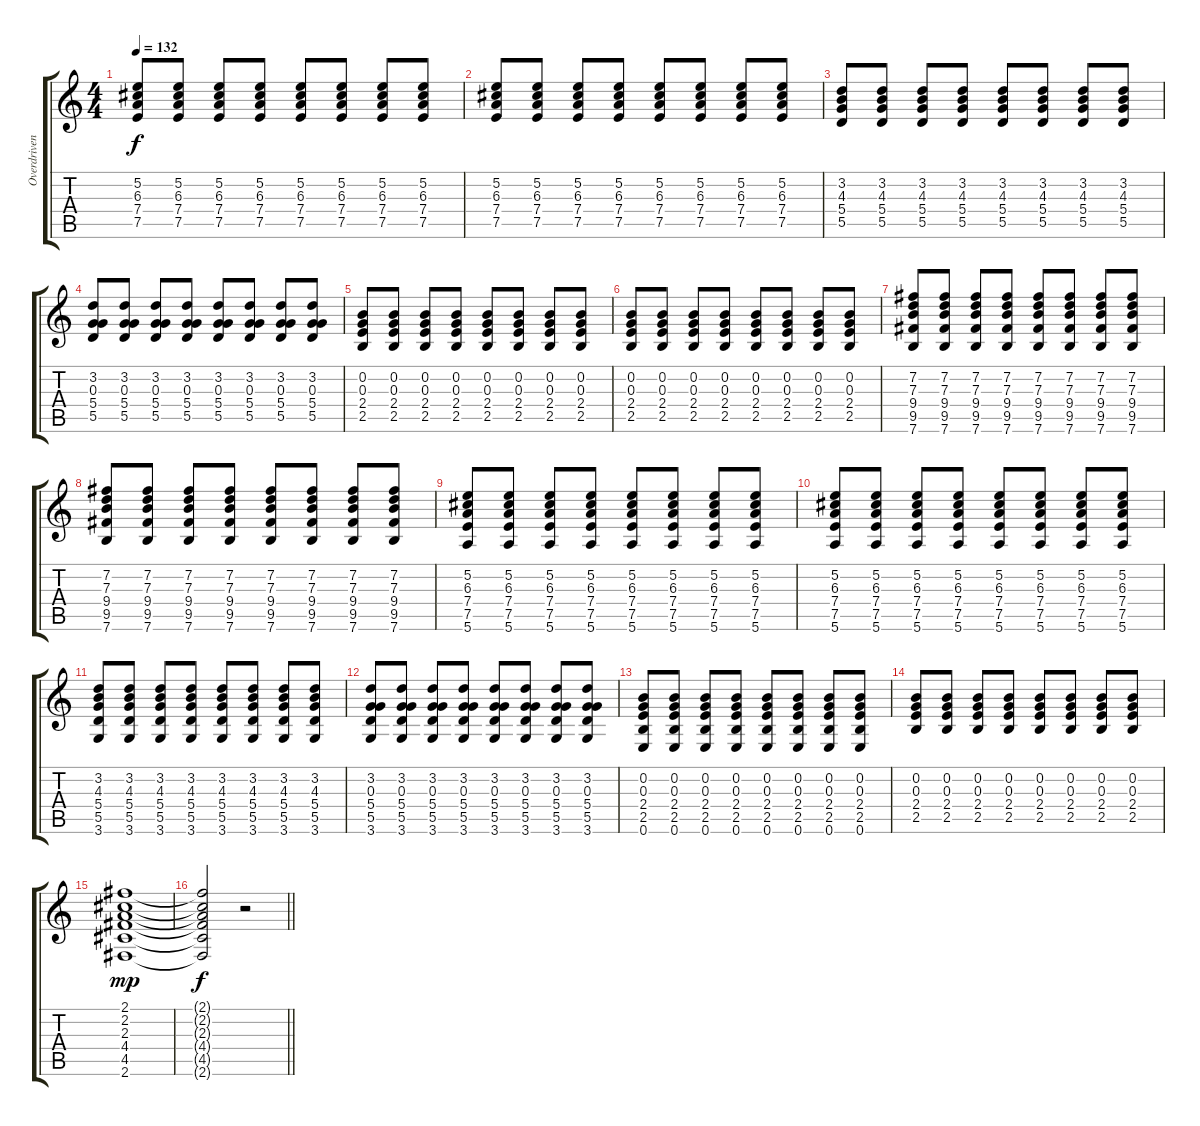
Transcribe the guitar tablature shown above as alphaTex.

\track ("Overdriven guitar" "Overdriven") {instrument electricguitarmuted}
\staff {score tabs}
\tuning (E4 B3 G3 D3 A2 E2) {hide}
\ts (4 4)
\tempo 132
\clef g2
\ks c
(5.2 6.3 7.4 7.5).8{dy f} (5.2 6.3 7.4 7.5).8 (5.2 6.3 7.4 7.5).8 (5.2 6.3 7.4 7.5).8 (5.2 6.3 7.4 7.5).8 (5.2 6.3 7.4 7.5).8 (5.2 6.3 7.4 7.5).8 (5.2 6.3 7.4 7.5).8 |
(5.2 6.3 7.4 7.5).8 (5.2 6.3 7.4 7.5).8 (5.2 6.3 7.4 7.5).8 (5.2 6.3 7.4 7.5).8 (5.2 6.3 7.4 7.5).8 (5.2 6.3 7.4 7.5).8 (5.2 6.3 7.4 7.5).8 (5.2 6.3 7.4 7.5).8 |
(3.2 4.3 5.4 5.5).8 (3.2 4.3 5.4 5.5).8 (3.2 4.3 5.4 5.5).8 (3.2 4.3 5.4 5.5).8 (3.2 4.3 5.4 5.5).8 (3.2 4.3 5.4 5.5).8 (3.2 4.3 5.4 5.5).8 (3.2 4.3 5.4 5.5).8 |
(3.2 0.3 5.4 5.5).8 (3.2 0.3 5.4 5.5).8 (3.2 0.3 5.4 5.5).8 (3.2 0.3 5.4 5.5).8 (3.2 0.3 5.4 5.5).8 (3.2 0.3 5.4 5.5).8 (3.2 0.3 5.4 5.5).8 (3.2 0.3 5.4 5.5).8 |
(0.2 0.3 2.4 2.5).8 (0.2 0.3 2.4 2.5).8 (0.2 0.3 2.4 2.5).8 (0.2 0.3 2.4 2.5).8 (0.2 0.3 2.4 2.5).8 (0.2 0.3 2.4 2.5).8 (0.2 0.3 2.4 2.5).8 (0.2 0.3 2.4 2.5).8 |
(0.2 0.3 2.4 2.5).8 (0.2 0.3 2.4 2.5).8 (0.2 0.3 2.4 2.5).8 (0.2 0.3 2.4 2.5).8 (0.2 0.3 2.4 2.5).8 (0.2 0.3 2.4 2.5).8 (0.2 0.3 2.4 2.5).8 (0.2 0.3 2.4 2.5).8 |
(7.2 7.3 9.4 9.5 7.6).8 (7.2 7.3 9.4 9.5 7.6).8 (7.2 7.3 9.4 9.5 7.6).8 (7.2 7.3 9.4 9.5 7.6).8 (7.2 7.3 9.4 9.5 7.6).8 (7.2 7.3 9.4 9.5 7.6).8 (7.2 7.3 9.4 9.5 7.6).8 (7.2 7.3 9.4 9.5 7.6).8 |
(7.2 7.3 9.4 9.5 7.6).8 (7.2 7.3 9.4 9.5 7.6).8 (7.2 7.3 9.4 9.5 7.6).8 (7.2 7.3 9.4 9.5 7.6).8 (7.2 7.3 9.4 9.5 7.6).8 (7.2 7.3 9.4 9.5 7.6).8 (7.2 7.3 9.4 9.5 7.6).8 (7.2 7.3 9.4 9.5 7.6).8 |
(5.2 6.3 7.4 7.5 5.6).8 (5.2 6.3 7.4 7.5 5.6).8 (5.2 6.3 7.4 7.5 5.6).8 (5.2 6.3 7.4 7.5 5.6).8 (5.2 6.3 7.4 7.5 5.6).8 (5.2 6.3 7.4 7.5 5.6).8 (5.2 6.3 7.4 7.5 5.6).8 (5.2 6.3 7.4 7.5 5.6).8 |
(5.2 6.3 7.4 7.5 5.6).8 (5.2 6.3 7.4 7.5 5.6).8 (5.2 6.3 7.4 7.5 5.6).8 (5.2 6.3 7.4 7.5 5.6).8 (5.2 6.3 7.4 7.5 5.6).8 (5.2 6.3 7.4 7.5 5.6).8 (5.2 6.3 7.4 7.5 5.6).8 (5.2 6.3 7.4 7.5 5.6).8 |
(3.2 4.3 5.4 5.5 3.6).8 (3.2 4.3 5.4 5.5 3.6).8 (3.2 4.3 5.4 5.5 3.6).8 (3.2 4.3 5.4 5.5 3.6).8 (3.2 4.3 5.4 5.5 3.6).8 (3.2 4.3 5.4 5.5 3.6).8 (3.2 4.3 5.4 5.5 3.6).8 (3.2 4.3 5.4 5.5 3.6).8 |
(3.2 0.3 5.4 5.5 3.6).8 (3.2 0.3 5.4 5.5 3.6).8 (3.2 0.3 5.4 5.5 3.6).8 (3.2 0.3 5.4 5.5 3.6).8 (3.2 0.3 5.4 5.5 3.6).8 (3.2 0.3 5.4 5.5 3.6).8 (3.2 0.3 5.4 5.5 3.6).8 (3.2 0.3 5.4 5.5 3.6).8 |
(0.2 0.3 2.4 2.5 0.6).8 (0.2 0.3 2.4 2.5 0.6).8 (0.2 0.3 2.4 2.5 0.6).8 (0.2 0.3 2.4 2.5 0.6).8 (0.2 0.3 2.4 2.5 0.6).8 (0.2 0.3 2.4 2.5 0.6).8 (0.2 0.3 2.4 2.5 0.6).8 (0.2 0.3 2.4 2.5 0.6).8 |
(0.2 0.3 2.4 2.5).8 (0.2 0.3 2.4 2.5).8 (0.2 0.3 2.4 2.5).8 (0.2 0.3 2.4 2.5).8 (0.2 0.3 2.4 2.5).8 (0.2 0.3 2.4 2.5).8 (0.2 0.3 2.4 2.5).8 (0.2 0.3 2.4 2.5).8 |
(2.1 2.2 2.3 4.4 4.5 2.6).1{dy mp} |
\barLineRight lightlight
(2.1{t} 2.2{t} 2.3{t} 4.4{t} 4.5{t} 2.6{t}).2{dy f} r.2
